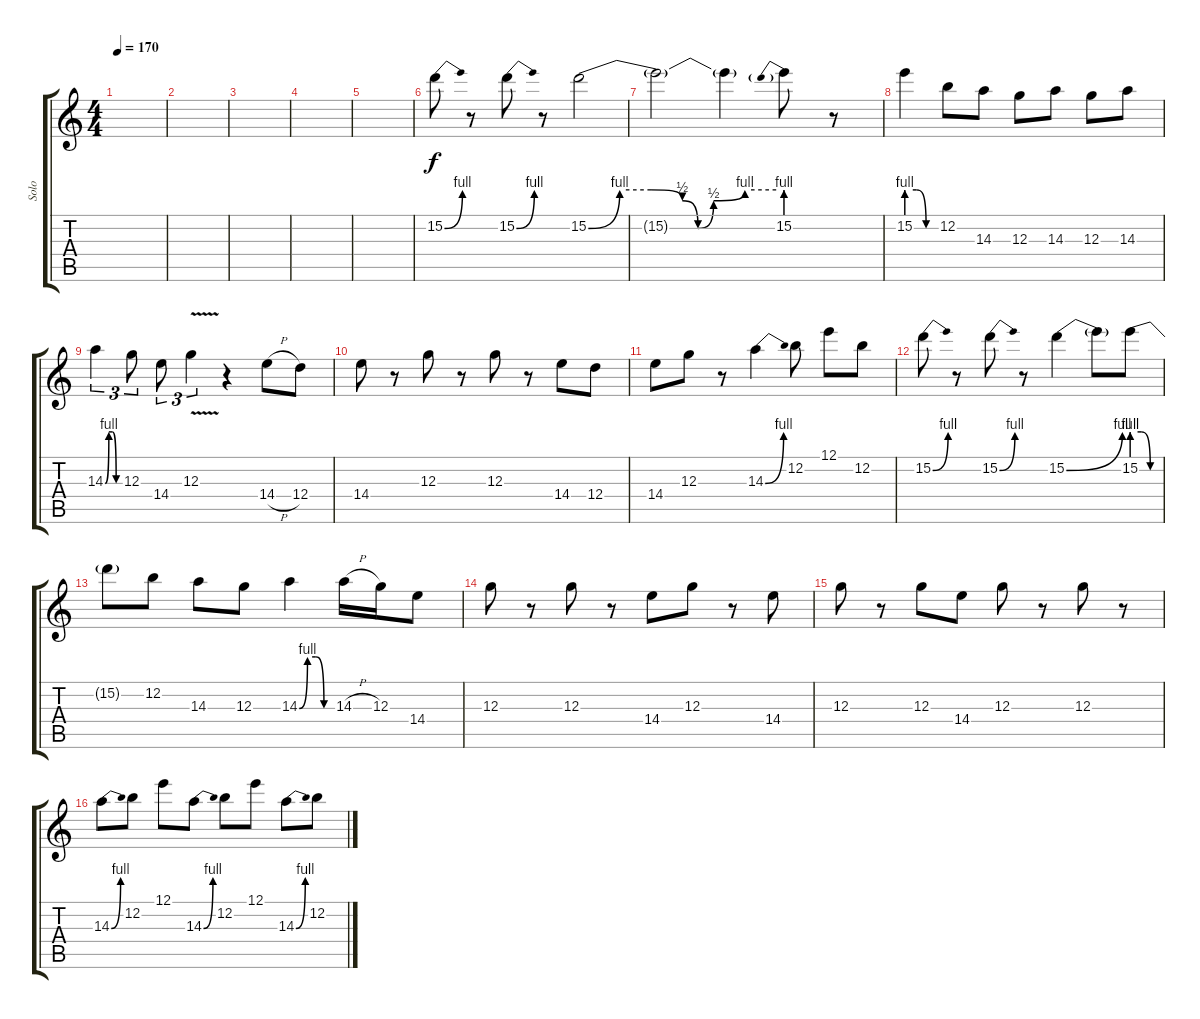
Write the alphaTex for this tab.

\track ("Solo" "Solo") {instrument overdrivenguitar}
\staff {score tabs}
\tuning (E4 B3 G3 D3 A2 E2) {hide}
\ts (4 4)
\tempo 170
\clef g2
\ks c
|
|
|
|
|
15.2{be (bend 0 0 60 4)}.8 r.8 15.2{be (bend 0 0 60 4)}.8 r.8 15.2{be (custom 0 0 10 4 20 4 30 2 35 0 40 2 50 4 60 4)}.2 |
15.2{t}.2 15.2{t}.4 15.2{be (prebend 0 4 60 4)}.8 r.8 |
15.2{be (custom 0 4 20 4 40 0 60 0)}.4 12.2.8 14.3.8 12.3.8 14.3.8 12.3.8 14.3.8 |
14.3{be (custom 0 0 15 4 30 4 45 0 60 0)}.4{tu (3 2)} 12.3.8{tu (3 2)} 14.4.8{tu (3 2)} 12.3{v}.4{tu (3 2)} r.4 14.4{h}.8 12.4.8 |
14.4.8 r.8 12.3.8 r.8 12.3.8 r.8 14.4.8 12.4.8 |
14.4.8 12.3.8 r.8 14.3{be (bend 0 0 60 4)}.4 12.2.8 12.1.8 12.2.8 |
15.2{be (bend 0 0 60 4)}.8 r.8 15.2{be (bend 0 0 60 4)}.8 r.8 15.2{be (bend 0 0 60 4)}.4 15.2{t}.8 15.2{be (custom 0 4 20 4 40 0 60 0)}.8 |
15.2{t}.8 12.2.8 14.3.8 12.3.8 14.3{be (custom 0 0 15 4 30 4 45 0 60 0)}.4 14.3{h}.16 12.3.16 14.4.8 |
12.3.8 r.8 12.3.8 r.8 14.4.8 12.3.8 r.8 14.4.8 |
12.3.8 r.8 12.3.8 14.4.8 12.3.8 r.8 12.3.8 r.8 |
14.3{be (bend 0 0 60 4)}.8 12.2.8 12.1.8 14.3{be (bend 0 0 60 4)}.8 12.2.8 12.1.8 14.3{be (bend 0 0 60 4)}.8 12.2.8
